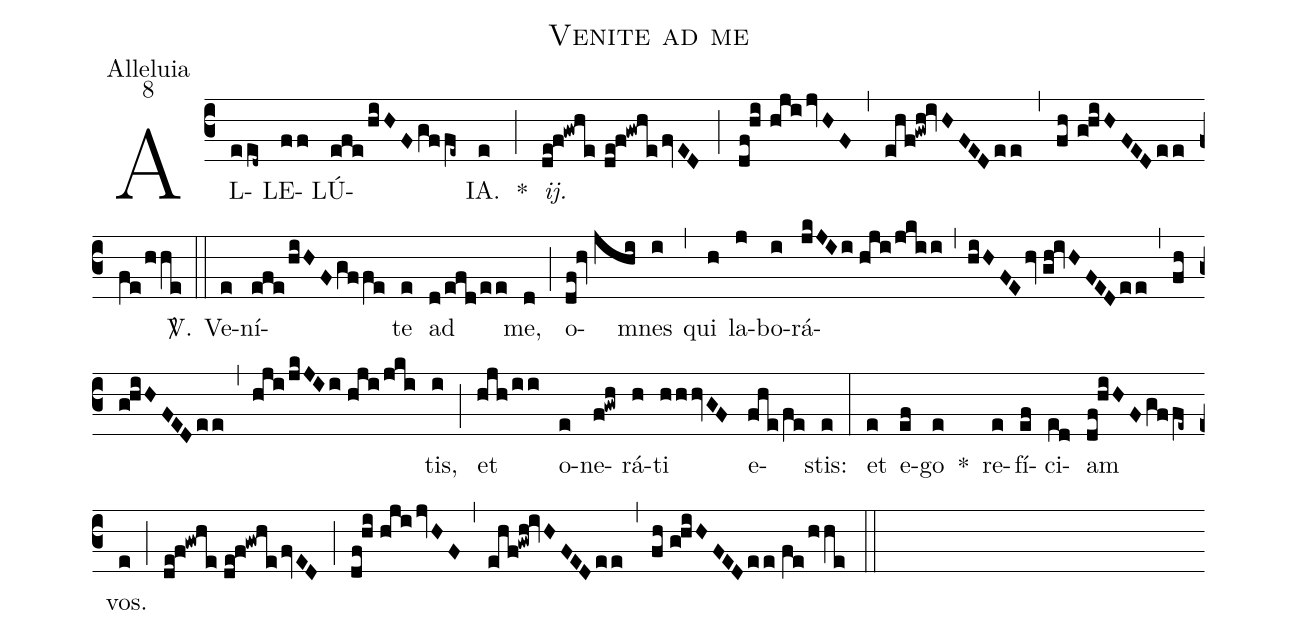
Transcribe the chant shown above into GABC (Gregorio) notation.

name:Venite ad me;
office-part:Alleluia;
mode:8;
%%
(c3) AL(eed~)LE(ff)LÚ(efe/hiHFgffe~)IA.(e) *(;) <i>ij.</i>(de!f!gwhe//de!f!gwhefvED) (;) (df!hi//hjijvHF) (,) (ehf!gwh!ivHFEDee) (,) (fh//g!hiHFED/ee//fe/hhe) <sp>V/</sp>.(::) Ve(e)ní(efe/hiHFgffe)te(e) ad(d/efd/ee) me,(d) (;) o(df!hv//jhi)mnes(i) (,) qui(h) la(j)bo(i)rá(jkJIi//hji/jkii,hiHFEhv//gh!ivHFEDee,fh//g!hiHFEDee,hji/jkJIi//hji/jki)tis,(i) (;) et(hjh/ii) o(e)ne(f!gwh)rá(h)ti(hhhvGF) e(fhe/fe)stis:(e) (:) et(e) e(ef)go(e) *() re(e)fí(ef)ci(ed)am(df!hiHFgffe~) vos.(e) (;) (de!f!gwhe//de!f!gwhefvED) (;) (df!hi//hjijvHF) (,) (ehf!gwh!ivHFEDee) (,) (fh//g!hiHFEDee//fe/hhe) (::)
